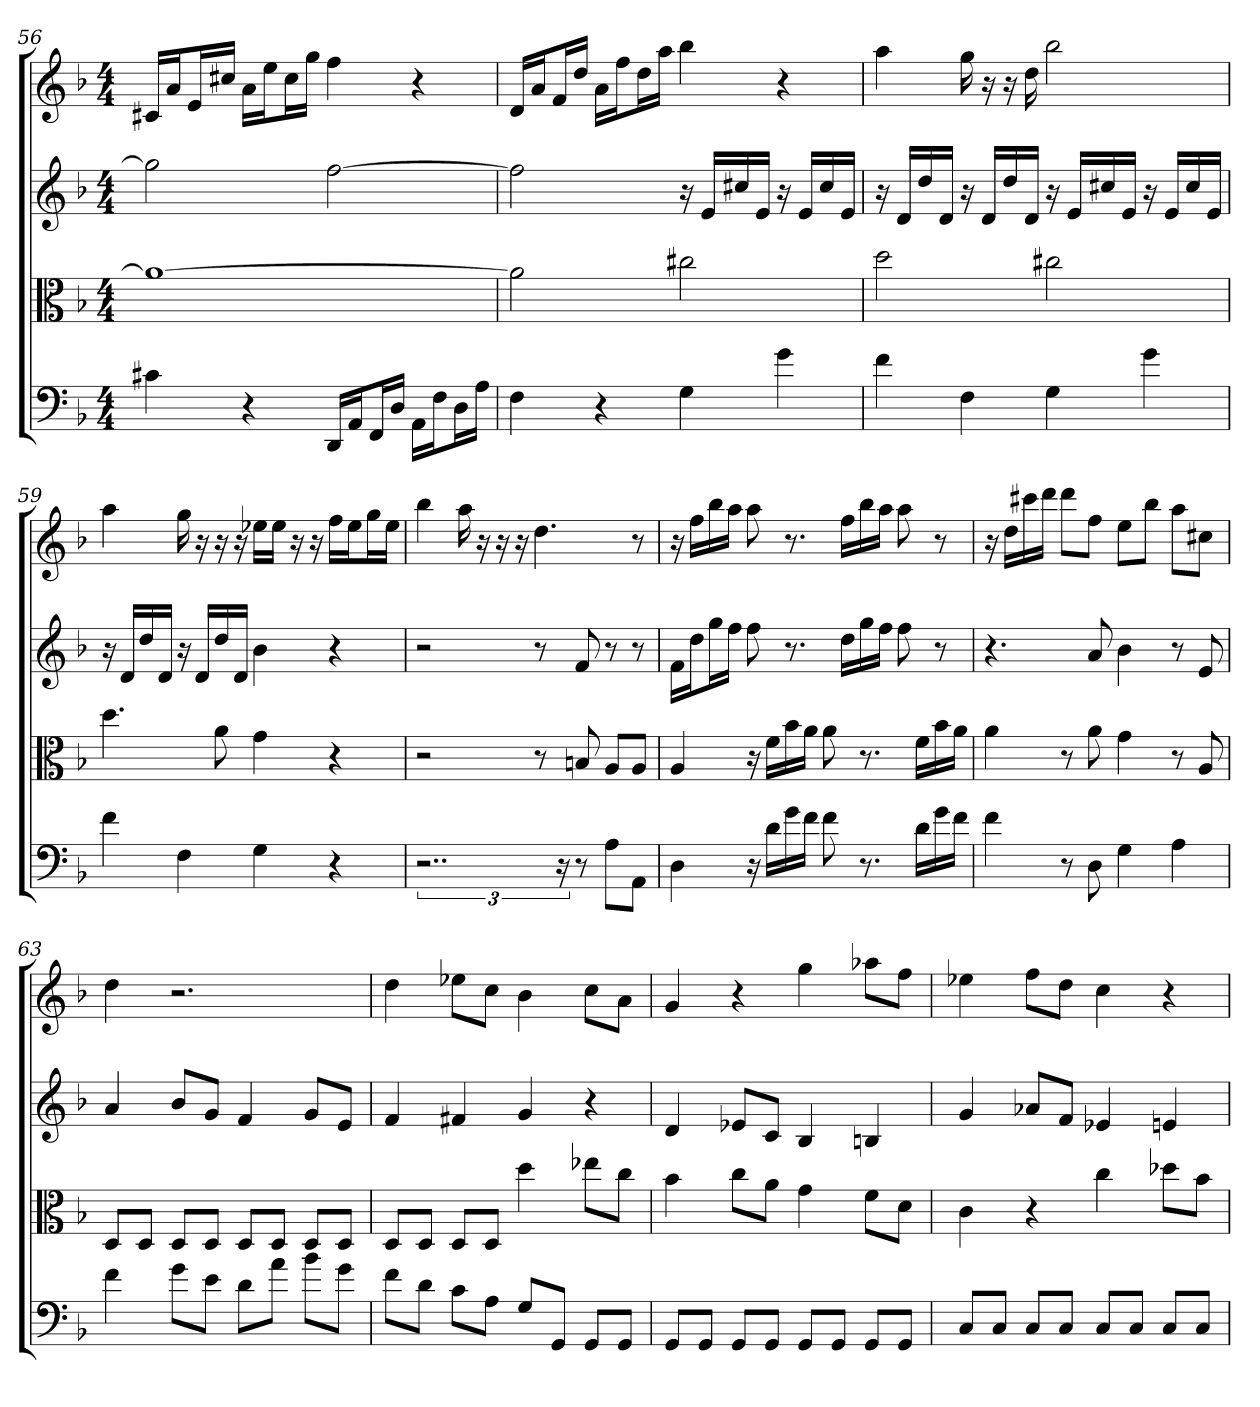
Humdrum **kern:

**kern	**kern	**kern	**kern
*part4	*part3	*part2	*part1
*staff4	*staff3	*staff2	*staff1
*clefF4	*clefC3	*clefG2	*clefG2
*k[b-]	*k[b-]	*k[b-]	*k[b-]
*F:	*F:	*F:	*F:
*M4/4	*M4/4	*M4/4	*M4/4
=56	=56	=56	=56
4c#X	1a_	2gg]	16c#X/LL
.	.	.	16a/J
.	.	.	16e/L
.	.	.	16cc#X/JJ
4r	.	.	16a\LL
.	.	.	16ee\J
.	.	.	16cc#\L
.	.	.	16gg\JJ
16DD/LL	.	[2ff	4ff
16AA/J	.	.	.
16FF/L	.	.	.
16D/JJ	.	.	.
16AA\LL	.	.	4r
16F\J	.	.	.
16D\L	.	.	.
16A\JJ	.	.	.
=57	=57	=57	=57
4F	2a]	2ff]	16d/LL
.	.	.	16a/J
.	.	.	16f/L
.	.	.	16dd/JJ
4r	.	.	16a\LL
.	.	.	16ff\J
.	.	.	16dd\L
.	.	.	16aa\JJ
4G	2cc#X	16r	4bb-
.	.	16e/LL	.
.	.	16cc#X/	.
.	.	16e/JJ	.
4g	.	16r	4r
.	.	16e/LL	.
.	.	16cc#/	.
.	.	16e/JJ	.
=58	=58	=58	=58
4f	2dd	16r	4aa
.	.	16d/LL	.
.	.	16dd/	.
.	.	16d/JJ	.
4F	.	16r	16gg
.	.	16d/LL	16r
.	.	16dd/	16r
.	.	16d/JJ	16dd
4G	2cc#X	16r	2bb-
.	.	16e/LL	.
.	.	16cc#X/	.
.	.	16e/JJ	.
4g	.	16r	.
.	.	16e/LL	.
.	.	16cc#/	.
.	.	16e/JJ	.
=59	=59	=59	=59
4f	4.dd	16r	4aa
.	.	16d/LL	.
.	.	16dd/	.
.	.	16d/JJ	.
4F	.	16r	16gg
.	.	16d/LL	16r
.	8a	16dd/	16r
.	.	16d/JJ	16r
4G	4g	4b-	16ee-X\LL
.	.	.	16ee-\JJ
.	.	.	16r
.	.	.	16r
4r	4r	4r	16ff\LL
.	.	.	16ee-\J
.	.	.	16gg\L
.	.	.	16ee-\JJ
=60	=60	=60	=60
3..r	2r	2r	4bb-
.	.	.	16aa
.	.	.	16r
.	.	.	16r
.	.	.	16r
.	8r	8r	4.dd
24r	.	.	.
8r	8Bn	8f	.
8A\L	8A/L	8r	.
8AA\J	8A/J	8r	8r
=61	=61	=61	=61
4D	4A	16f\LL	16r
.	.	16dd\J	16ff\LL
.	.	16gg\L	16bb-\
.	.	16ff\JJ	16aa\JJ
16r	16r	8ff	8aa
16d\LL	16f\LL	.	.
16g\	16b-\	8.r	8.r
16f\JJ	16a\JJ	.	.
8f	8a	.	.
.	.	16dd\LL	16ff\LL
8.r	8.r	16gg\	16bb-\
.	.	16ff\JJ	16aa\JJ
.	.	8ff	8aa
16d\LL	16f\LL	.	.
16g\	16b-\	8r	8r
16f\JJ	16a\JJ	.	.
=62	=62	=62	=62
4f	4a	4.r	16r
.	.	.	16dd\LL
.	.	.	16ccc#X\
.	.	.	16ddd\JJ
8r	8r	.	8ddd\L
8D	8a	8a	8ff\J
4G	4g	4b-	8ee\L
.	.	.	8bb-\J
4A	8r	8r	8aa\L
.	8A	8e	8cc#X\J
=63	=63	=63	=63
4f	8D/L	4a	4dd
.	8D/J	.	.
8g\L	8D/L	8b-/L	2.r
8e\J	8D/J	8g/J	.
8d\L	8D/L	4f	.
8a\J	8D/J	.	.
8b-\L	8D/L	8g/L	.
8g\J	8D/J	8e/J	.
=64	=64	=64	=64
8f\L	8D/L	4f	4dd
8d\J	8D/J	.	.
8c\L	8D/L	4f#X	8ee-X\L
8A\J	8D/J	.	8cc\J
8G/L	4dd	4g	4b-
8GG/J	.	.	.
8GG/L	8ee-X\L	4r	8cc\L
8GG/J	8cc\J	.	8a\J
=65	=65	=65	=65
8GG/L	4b-	4d	4g
8GG/J	.	.	.
8GG/L	8cc\L	8e-X/L	4r
8GG/J	8a\J	8c/J	.
8GG/L	4g	4B-	4gg
8GG/J	.	.	.
8GG/L	8f\L	4Bn	8aa-X\L
8GG/J	8d\J	.	8ff\J
=66	=66	=66	=66
8C/L	4c	4g	4ee-X
8C/J	.	.	.
8C/L	4r	8a-X/L	8ff\L
8C/J	.	8f/J	8dd\J
8C/L	4cc	4e-X	4cc
8C/J	.	.	.
8C/L	8dd-X\L	4en	4r
8C/J	8b-\J	.	.
=	=	=	=
*-	*-	*-	*-
